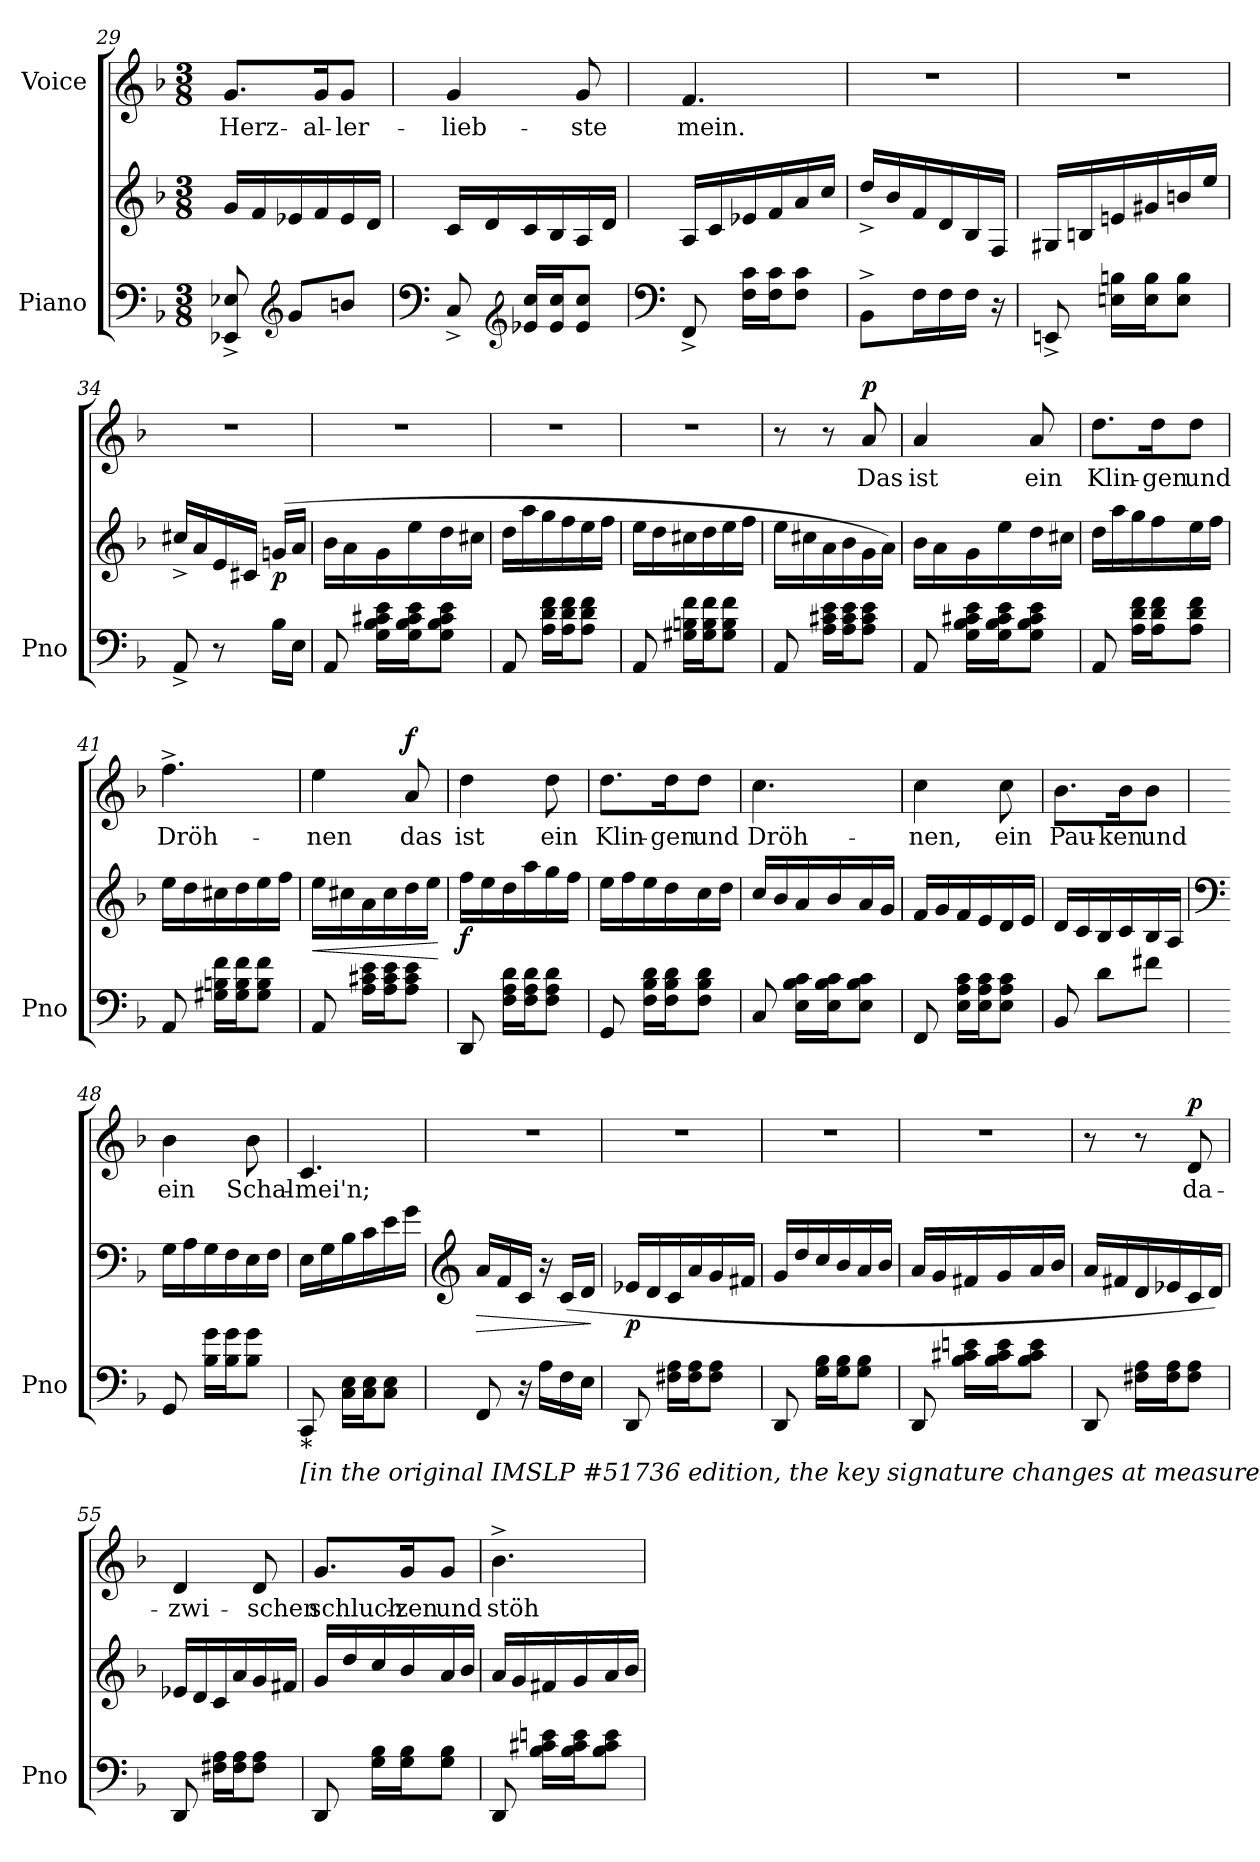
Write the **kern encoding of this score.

**kern	**kern	**dynam	**kern	**text	**dynam
*part2	*part2	*part2	*part1	*part1	*part1
*staff3	*staff2	*staff2/3	*staff1	*staff1	*staff1
*I"Piano	*	*	*I"Voice	*	*
*I'Pno	*	*	*	*	*
*clefF4	*clefG2	*	*clefG2	*	*
*k[b-]	*k[b-]	*	*k[b-]	*	*
*M3/8	*M3/8	*	*M3/8	*	*
=29	=29	=29	=29	=29	=29
!	!	!	!	!LO:LY:b	!
8EE-X/^ 8E-X/^	16g/LL	.	8.g/L	Herz-	.
.	16f/	.	.	.	.
*clefG2	*	*	*	*	*
8g/L	16e-X/	.	.	.	.
!	!	!	!	!LO:LY:b	!
.	16f/	.	16g/K	-al-	.
!	!	!	!	!LO:LY:b	!
8bn/J	16e-/	.	8g/J	-ler-	.
.	16d/JJ	.	.	.	.
=30	=30	=30	=30	=30	=30
*clefF4	*	*	*	*	*
!	!	!	!	!LO:LY:b	!
8C^/	16c/LL	.	4g/	-lieb-	.
.	16d/	.	.	.	.
*clefG1	*	*	*	*	*
16g-X/ 16ee/LL	16c/	.	.	.	.
16g-/ 16ee/J	16B-/	.	.	.	.
!	!	!	!	!LO:LY:b	!
8g-/ 8ee/J	16A/	.	8g/	-ste	.
.	16d/JJ	.	.	.	.
=31	=31	=31	=31	=31	=31
*clefF4	*	*	*	*	*
!	!	!	!	!LO:LY:b	!
8FF^/	16A/LL	.	4.f/	mein.	.
.	16c/	.	.	.	.
16F\ 16c\LL	16e-X/	.	.	.	.
16F\ 16c\J	16f/	.	.	.	.
8F\ 8c\J	16a/	.	.	.	.
.	16cc/JJ	.	.	.	.
=32	=32	=32	=32	=32	=32
8BB-^\L	16dd^/LL	.	4.r	.	.
.	16b-/	.	.	.	.
16F\L	16f/	.	.	.	.
16F\	16d/	.	.	.	.
16F\JJ	16B-/	.	.	.	.
16r	16F/JJ	.	.	.	.
=33	=33	=33	=33	=33	=33
8EEn^/	16G#X/LL	.	4.r	.	.
.	16Bn/	.	.	.	.
16En\ 16Bn\LL	16en/	.	.	.	.
16E\ 16B\J	16g#X/	.	.	.	.
8E\ 8B\J	16bn/	.	.	.	.
.	16ee/JJ	.	.	.	.
=34	=34	=34	=34	=34	=34
8AA^/	16cc#X^/LL	.	4.r	.	.
.	16a/	.	.	.	.
8r	16e/	.	.	.	.
.	16c#X/JJ	.	.	.	.
!	!	!LO:DY:b	!	!	!
16B-\LL	(>16gn/LL	p	.	.	.
16E\JJ	16a/JJ	.	.	.	.
!!LO:LB:g=z
=35	=35	=35	=35	=35	=35
8AA/	16b-\LL	.	4.r	.	.
.	16a\	.	.	.	.
16G\ 16B-\ 16c#X\ 16e\LL	16g\	.	.	.	.
16G\ 16B-\ 16c#\ 16e\J	16ee\	.	.	.	.
8G\ 8B-\ 8c#\ 8e\J	16dd\	.	.	.	.
.	16cc#X\JJ	.	.	.	.
=36	=36	=36	=36	=36	=36
8AA/	16dd\LL	.	4.r	.	.
.	16aa\	.	.	.	.
16A\ 16d\ 16f\LL	16gg\	.	.	.	.
16A\ 16d\ 16f\J	16ff\	.	.	.	.
8A\ 8d\ 8f\J	16ee\	.	.	.	.
.	16ff\JJ	.	.	.	.
=37	=37	=37	=37	=37	=37
8AA/	16ee\LL	.	4.r	.	.
.	16dd\	.	.	.	.
16G#X\ 16Bn\ 16f\LL	16cc#X\	.	.	.	.
16G#\ 16B\ 16f\J	16dd\	.	.	.	.
8G#\ 8B\ 8f\J	16ee\	.	.	.	.
.	16ff\JJ	.	.	.	.
=38	=38	=38	=38	=38	=38
8AA/	16ee\LL	.	8r	.	.
.	16cc#X\	.	.	.	.
16A\ 16c#X\ 16e\LL	16a\	.	8r	.	.
16A\ 16c#\ 16e\J	16b-\	.	.	.	.
!	!	!	!	!LO:LY:b	!LO:DY:a
8A\ 8c#\ 8e\J	16g\	.	8a/	Das	p
.	16a\JJ)	.	.	.	.
=39	=39	=39	=39	=39	=39
!	!	!	!	!LO:LY:b	!
8AA/	16b-\LL	.	4a/	ist	.
.	16a\	.	.	.	.
16G\ 16B-\ 16c#X\ 16e\LL	16g\	.	.	.	.
16G\ 16B-\ 16c#\ 16e\J	16ee\	.	.	.	.
!	!	!	!	!LO:LY:b	!
8G\ 8B-\ 8c#\ 8e\J	16dd\	.	8a/	ein	.
.	16cc#X\JJ	.	.	.	.
=40	=40	=40	=40	=40	=40
!	!	!	!	!LO:LY:b	!
8AA/	16dd\LL	.	8.dd\L	Klin-	.
.	16aa\	.	.	.	.
16A\ 16d\ 16f\LL	16gg\	.	.	.	.
!	!	!	!	!LO:LY:b	!
16A\ 16d\ 16f\J	16ff\	.	16dd\K	-gen	.
!	!	!	!	!LO:LY:b	!
8A\ 8d\ 8f\J	16ee\	.	8dd\J	und	.
.	16ff\JJ	.	.	.	.
=41	=41	=41	=41	=41	=41
!	!	!	!	!LO:LY:b	!
8AA/	16ee\LL	.	4.ff^\	Dröh-	.
.	16dd\	.	.	.	.
16G#X\ 16Bn\ 16f\LL	16cc#X\	.	.	.	.
16G#\ 16B\ 16f\J	16dd\	.	.	.	.
8G#\ 8B\ 8f\J	16ee\	.	.	.	.
.	16ff\JJ	.	.	.	.
!!LO:LB:g=z
=42	=42	=42	=42	=42	=42
!	!	!LO:HP:b	!	!LO:LY:b	!
8AA/	16ee\LL	<	4ee\	-nen	.
.	16cc#X\	.	.	.	.
16A\ 16c#X\ 16e\LL	16a\	.	.	.	.
16A\ 16c#\ 16e\J	16cc#\	.	.	.	.
!	!	!	!	!LO:LY:b	!LO:DY:a
8A\ 8c#\ 8e\J	16dd\	.	8a/	das	f
.	16ee\JJ	.	.	.	.
.	.	[	.	.	.
=43	=43	=43	=43	=43	=43
!	!	!LO:DY:b	!	!LO:LY:b	!
8DD/	16ff\LL	f	4dd\	ist	.
.	16ee\	.	.	.	.
16F\ 16A\ 16d\LL	16dd\	.	.	.	.
16F\ 16A\ 16d\J	16aa\	.	.	.	.
!	!	!	!	!LO:LY:b	!
8F\ 8A\ 8d\J	16gg\	.	8dd\	ein	.
.	16ff\JJ	.	.	.	.
=44	=44	=44	=44	=44	=44
!	!	!	!	!LO:LY:b	!
8GG/	16ee\LL	.	8.dd\L	Klin-	.
.	16ff\	.	.	.	.
16F\ 16B-\ 16d\LL	16ee\	.	.	.	.
!	!	!	!	!LO:LY:b	!
16F\ 16B-\ 16d\J	16dd\	.	16dd\K	-gen	.
!	!	!	!	!LO:LY:b	!
8F\ 8B-\ 8d\J	16cc\	.	8dd\J	und	.
.	16dd\JJ	.	.	.	.
=45	=45	=45	=45	=45	=45
!	!	!	!	!LO:LY:b	!
8C/	16cc/LL	.	4.cc\	Dröh-	.
.	16b-/	.	.	.	.
16E\ 16B-\ 16c\LL	16a/	.	.	.	.
16E\ 16B-\ 16c\J	16b-/	.	.	.	.
8E\ 8B-\ 8c\J	16a/	.	.	.	.
.	16g/JJ	.	.	.	.
=46	=46	=46	=46	=46	=46
!	!	!	!	!LO:LY:b	!
8FF/	16f/LL	.	4cc\	-nen,	.
.	16g/	.	.	.	.
16E\ 16A\ 16c\LL	16f/	.	.	.	.
16E\ 16A\ 16c\J	16e/	.	.	.	.
!	!	!	!	!LO:LY:b	!
8E\ 8A\ 8c\J	16d/	.	8cc\	ein	.
.	16e/JJ	.	.	.	.
=47	=47	=47	=47	=47	=47
!	!	!	!	!LO:LY:b	!
8BB-/	16d/LL	.	8.b-\L	Pau-	.
.	16c/	.	.	.	.
8d\L	16B-/	.	.	.	.
!	!	!	!	!LO:LY:b	!
.	16c/	.	16b-\K	-ken	.
!	!	!	!	!LO:LY:b	!
8f#X\J	16B-/	.	8b-\J	und	.
.	16A/JJ	.	.	.	.
=48	=48	=48	=48	=48	=48
*	*clefF4	*	*	*	*
!	!	!	!	!LO:LY:b	!
8GG/	16G\LL	.	4b-\	ein	.
.	16A\	.	.	.	.
16B-\ 16g\LL	16G\	.	.	.	.
16B-\ 16g\J	16F\	.	.	.	.
!	!	!	!	!LO:LY:b	!
8B-\ 8g\J	16E\	.	8b-\	Schal-	.
.	16F\JJ	.	.	.	.
!!LO:LB:g=z
=49	=49	=49	=49	=49	=49
!LO:TX:b:t=*	!	!	!	!	!
!LO:TX:b:t=[in the original IMSLP #51736 edition, the key signature changes at measure 28 without prior warning from two flats to one flat]	!	!	!	!	!
!	!	!	!	!LO:LY:b	!
8CC/	16E\LL	.	4.c/	-mei'n;	.
.	16G\	.	.	.	.
16C\ 16E\LL	16B-\	.	.	.	.
16C\ 16E\J	16c\	.	.	.	.
8C\ 8E\J	16e\	.	.	.	.
.	16g\JJ	.	.	.	.
=50	=50	=50	=50	=50	=50
*	*clefG2	*	*	*	*
!	!	!LO:HP:b	!	!	!
8FF/	16a/LL	>	4.r	.	.
.	16f/	.	.	.	.
16r	16c/JJ	.	.	.	.
16A\LL	16r	.	.	.	.
16F\	(>16c/LL	.	.	.	.
16E\JJ	16d/JJ	.	.	.	.
.	.	]	.	.	.
=51	=51	=51	=51	=51	=51
!	!	!LO:DY:b	!	!	!
8DD/	16e-X/LL	p	4.r	.	.
.	16d/	.	.	.	.
16F#X\ 16A\LL	16c/	.	.	.	.
16F#\ 16A\J	16a/	.	.	.	.
8F#\ 8A\J	16g/	.	.	.	.
.	16f#X/JJ	.	.	.	.
=52	=52	=52	=52	=52	=52
8DD/	16g/LL	.	4.r	.	.
.	16dd/	.	.	.	.
16G\ 16B-\LL	16cc/	.	.	.	.
16G\ 16B-\J	16b-/	.	.	.	.
8G\ 8B-\J	16a/	.	.	.	.
.	16b-/JJ	.	.	.	.
=53	=53	=53	=53	=53	=53
8DD/	16a/LL	.	4.r	.	.
.	16g/	.	.	.	.
16B-\ 16c#X\ 16en\LL	16f#X/	.	.	.	.
16B-\ 16c#\ 16e\J	16g/	.	.	.	.
8B-\ 8c#\ 8e\J	16a/	.	.	.	.
.	16b-/JJ	.	.	.	.
=54	=54	=54	=54	=54	=54
8DD/	16a/LL	.	8r	.	.
.	16f#X/	.	.	.	.
16F#X\ 16A\LL	16d/	.	8r	.	.
16F#\ 16A\J	16e-X/	.	.	.	.
!	!	!	!	!LO:LY:b	!LO:DY:a
8F#\ 8A\J	16c/	.	8d/	da-	p
.	16d/JJ)	.	.	.	.
=55	=55	=55	=55	=55	=55
!	!	!	!	!LO:LY:b	!
8DD/	16e-X/LL	.	4d/	-zwi-	.
.	16d/	.	.	.	.
16F#X\ 16A\LL	16c/	.	.	.	.
16F#\ 16A\J	16a/	.	.	.	.
!	!	!	!	!LO:LY:b	!
8F#\ 8A\J	16g/	.	8d/	-schen	.
.	16f#X/JJ	.	.	.	.
!!LO:PB:g=z
=56	=56	=56	=56	=56	=56
!	!	!	!	!LO:LY:b	!
8DD/	16g/LL	.	8.g/L	schluch-	.
.	16dd/	.	.	.	.
16G\ 16B-\LL	16cc/	.	.	.	.
!	!	!	!	!LO:LY:b	!
16G\ 16B-\J	16b-/	.	16g/K	-zen	.
!	!	!	!	!LO:LY:b	!
8G\ 8B-\J	16a/	.	8g/J	und	.
.	16b-/JJ	.	.	.	.
=57	=57	=57	=57	=57	=57
!	!	!	!	!LO:LY:b	!
8DD/	16a/LL	.	4.b-^\	stöh-	.
.	16g/	.	.	.	.
16B-\ 16c#X\ 16en\LL	16f#X/	.	.	.	.
16B-\ 16c#\ 16e\J	16g/	.	.	.	.
8B-\ 8c#\ 8e\J	16a/	.	.	.	.
.	16b-/JJ	.	.	.	.
=	=	=	=	=	=
*-	*-	*-	*-	*-	*-
